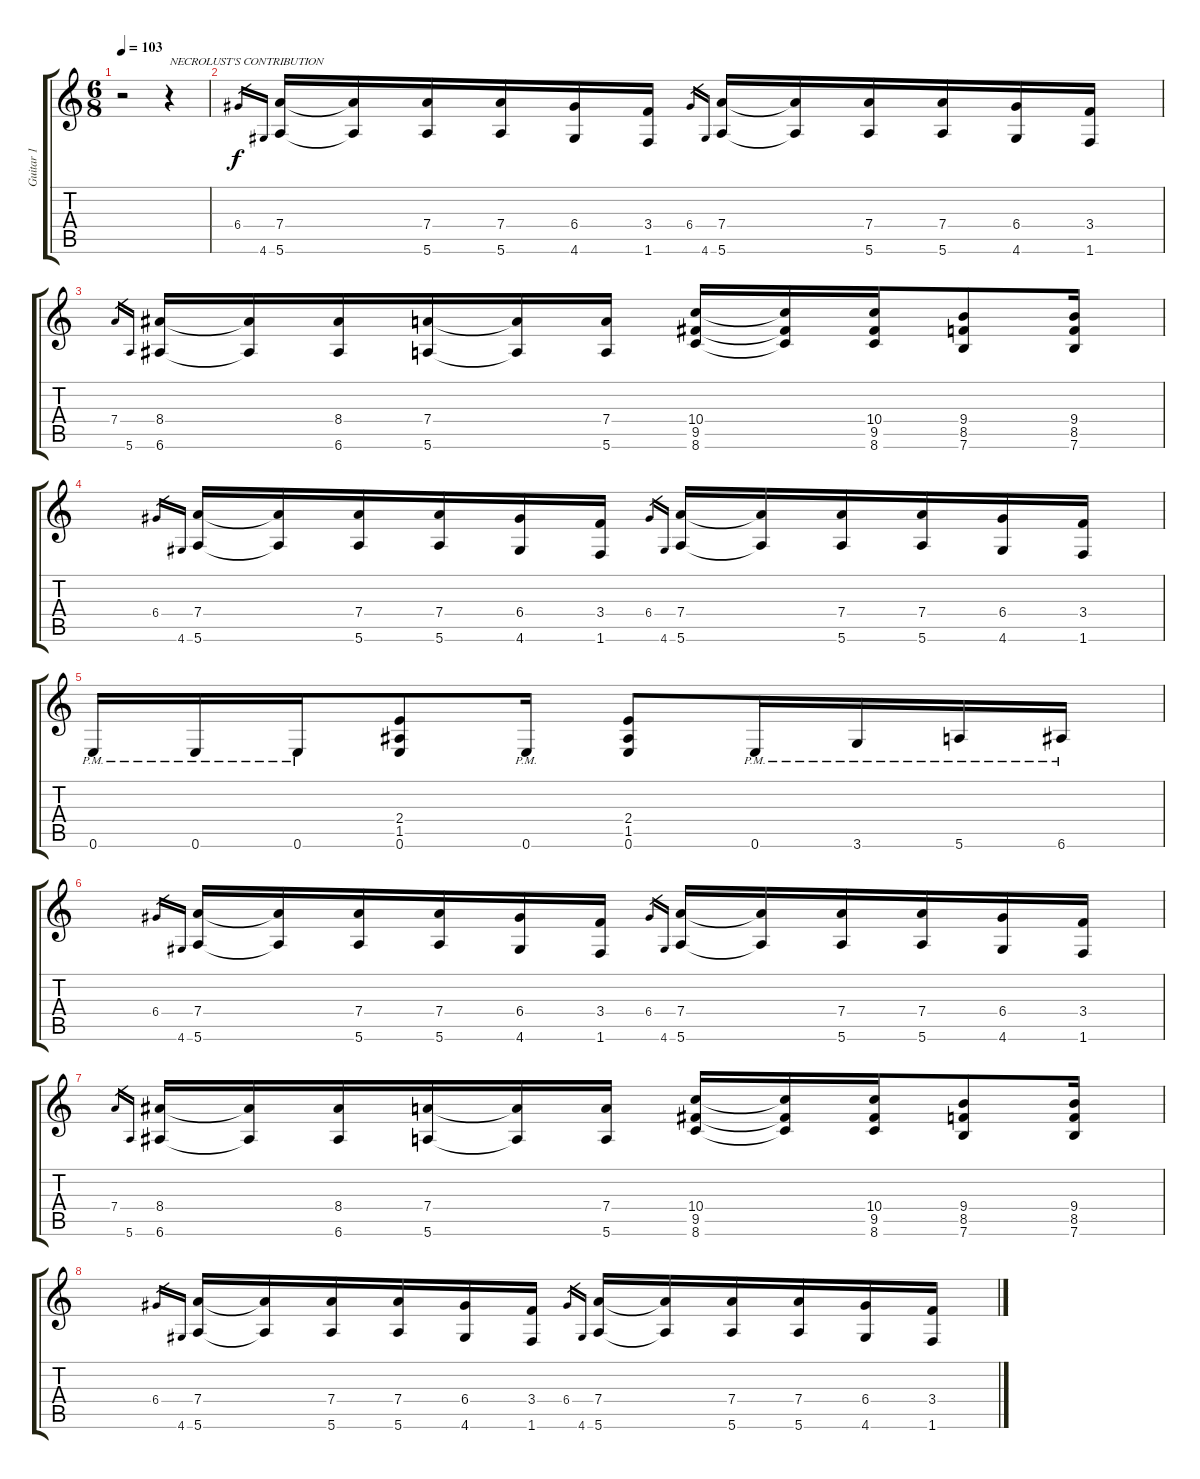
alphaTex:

\track ("Guitar 1" "Guitar 1") {instrument distortionguitar}
\staff {score tabs}
\tuning (E4 B3 G3 D3 A2 E2) {hide}
\ts (6 8)
\tempo 103
\clef g2
\ks c
r.2{dy f instrument distortionguitar} r.4{txt "NECROLUST'S CONTRIBUTION"} |
6.4.16{gr} 4.6.16{gr} (7.4 5.6).16 (7.4{t} 5.6{t}).16 (7.4 5.6).16 (7.4 5.6).16 (6.4 4.6).16 (3.4 1.6).16 6.4.16{gr} 4.6.16{gr} (7.4 5.6).16 (7.4{t} 5.6{t}).16 (7.4 5.6).16 (7.4 5.6).16 (6.4 4.6).16 (3.4 1.6).16 |
7.4.16{gr} 5.6.16{gr} (8.4 6.6).16 (8.4{t} 6.6{t}).16 (8.4 6.6).16 (7.4 5.6).16 (7.4{t} 5.6{t}).16 (7.4 5.6).16 (10.4 9.5 8.6).16 (10.4{t} 9.5{t} 8.6{t}).16 (10.4 9.5 8.6).16 (9.4 8.5 7.6).8 (9.4 8.5 7.6).16 |
6.4.16{gr} 4.6.16{gr} (7.4 5.6).16 (7.4{t} 5.6{t}).16 (7.4 5.6).16 (7.4 5.6).16 (6.4 4.6).16 (3.4 1.6).16 6.4.16{gr} 4.6.16{gr} (7.4 5.6).16 (7.4{t} 5.6{t}).16 (7.4 5.6).16 (7.4 5.6).16 (6.4 4.6).16 (3.4 1.6).16 |
0.6{pm}.16 0.6{pm}.16 0.6{pm}.16 (2.4 1.5 0.6).8 0.6{pm}.16 (2.4 1.5 0.6).8 0.6{pm}.16 3.6{pm}.16 5.6{pm}.16 6.6{pm}.16 |
6.4.16{gr} 4.6.16{gr} (7.4 5.6).16 (7.4{t} 5.6{t}).16 (7.4 5.6).16 (7.4 5.6).16 (6.4 4.6).16 (3.4 1.6).16 6.4.16{gr} 4.6.16{gr} (7.4 5.6).16 (7.4{t} 5.6{t}).16 (7.4 5.6).16 (7.4 5.6).16 (6.4 4.6).16 (3.4 1.6).16 |
7.4.16{gr} 5.6.16{gr} (8.4 6.6).16 (8.4{t} 6.6{t}).16 (8.4 6.6).16 (7.4 5.6).16 (7.4{t} 5.6{t}).16 (7.4 5.6).16 (10.4 9.5 8.6).16 (10.4{t} 9.5{t} 8.6{t}).16 (10.4 9.5 8.6).16 (9.4 8.5 7.6).8 (9.4 8.5 7.6).16 |
6.4.16{gr} 4.6.16{gr} (7.4 5.6).16 (7.4{t} 5.6{t}).16 (7.4 5.6).16 (7.4 5.6).16 (6.4 4.6).16 (3.4 1.6).16 6.4.16{gr} 4.6.16{gr} (7.4 5.6).16 (7.4{t} 5.6{t}).16 (7.4 5.6).16 (7.4 5.6).16 (6.4 4.6).16 (3.4 1.6).16
